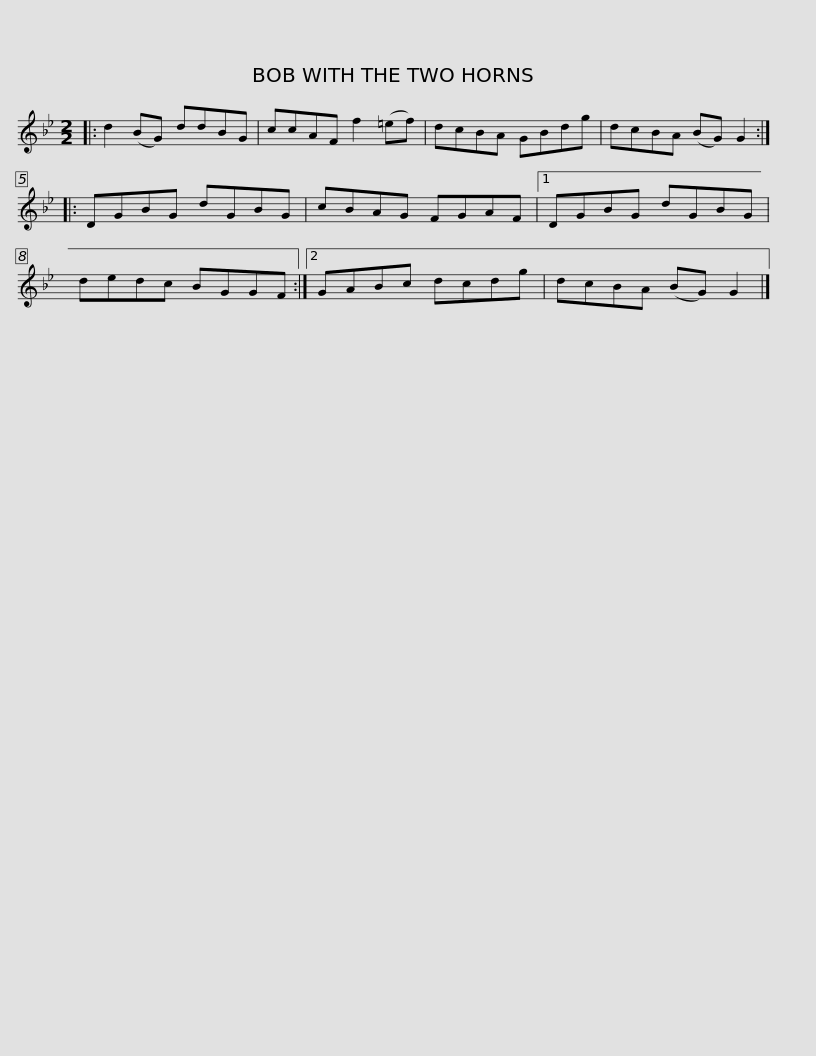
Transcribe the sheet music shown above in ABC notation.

X:1
L:1/8
M:2/2
I:linebreak $
K:Gmin
V:1 treble
V:1
|: d2 (BG) ddBG | ccAF f2 (=ef) | dcBA GBdg | dcBA (BG) G2 :: DGBG dGBG |$ %5
 cBAG FGAF |1 DGBG dGBG | dedc BGGF :|2 GABc dcdg | dcBA (BG) G2 |] %10
